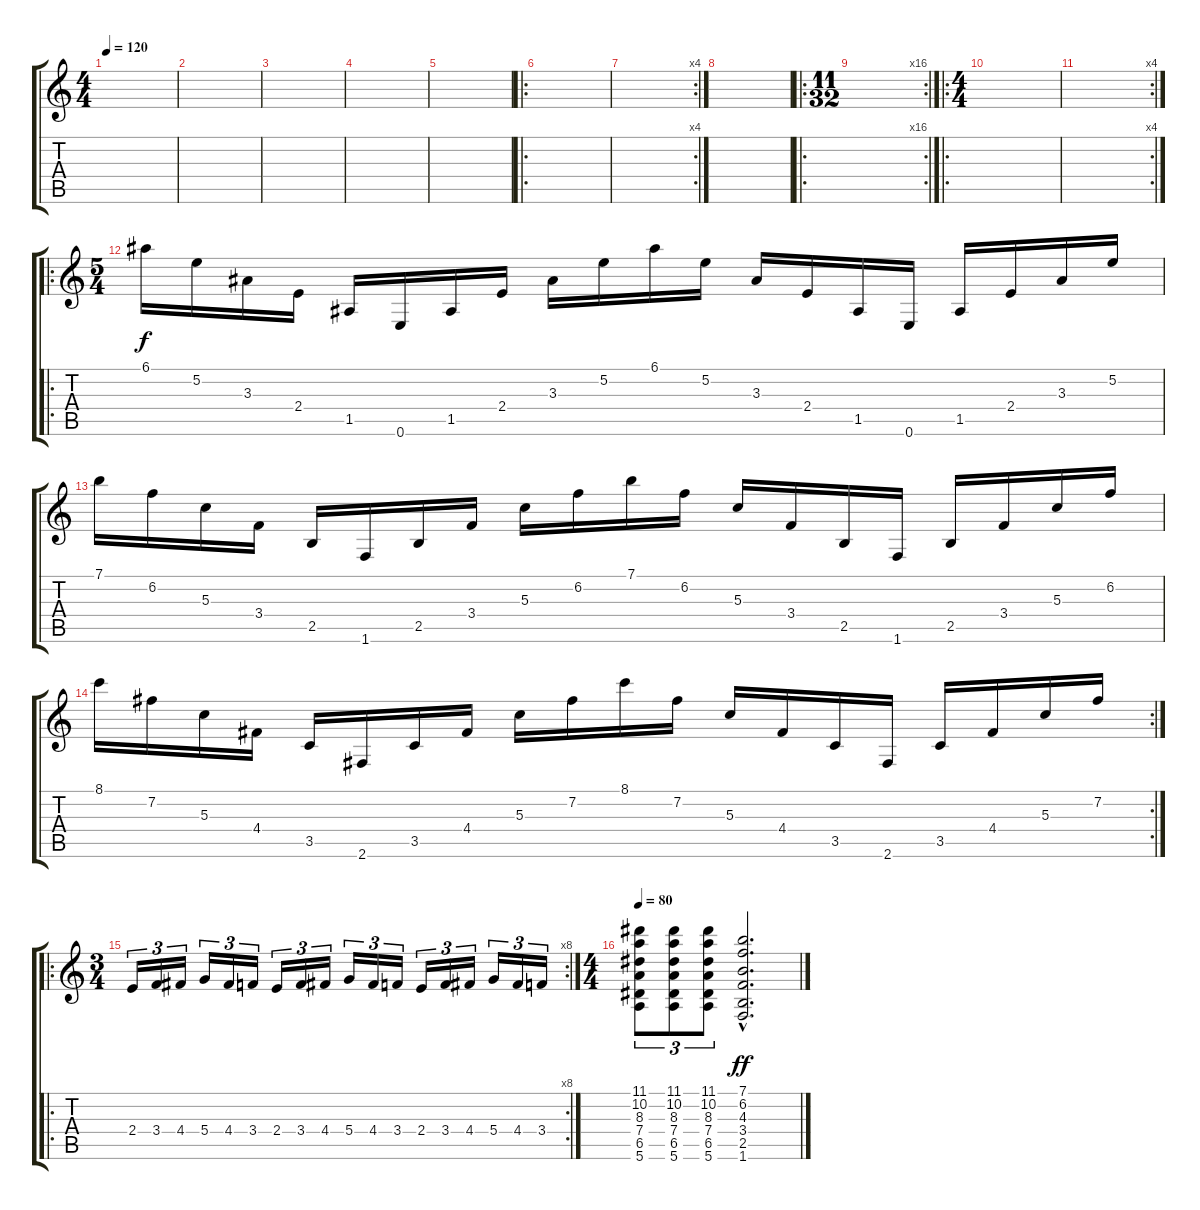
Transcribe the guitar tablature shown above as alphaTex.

\track "" {instrument acousticguitarsteel}
\staff {score tabs}
\tuning (E4 B3 G3 D3 A2 E2) {hide}
\ts (4 4)
\tempo 120
\clef g2
\ks c
|
|
|
|
|
\ro
|
\rc 4
|
|
\ro
\rc 16
\ts (11 32)
|
\ro
\ts (4 4)
|
\rc 4
|
\ro
\ts (5 4)
6.1.16 5.2.16 3.3.16 2.4.16 1.5.16 0.6.16 1.5.16 2.4.16 3.3.16 5.2.16 6.1.16 5.2.16 3.3.16 2.4.16 1.5.16 0.6.16 1.5.16 2.4.16 3.3.16 5.2.16 |
7.1.16 6.2.16 5.3.16 3.4.16 2.5.16 1.6.16 2.5.16 3.4.16 5.3.16 6.2.16 7.1.16 6.2.16 5.3.16 3.4.16 2.5.16 1.6.16 2.5.16 3.4.16 5.3.16 6.2.16 |
\rc 2
8.1.16 7.2.16 5.3.16 4.4.16 3.5.16 2.6.16 3.5.16 4.4.16 5.3.16 7.2.16 8.1.16 7.2.16 5.3.16 4.4.16 3.5.16 2.6.16 3.5.16 4.4.16 5.3.16 7.2.16 |
\ro
\rc 8
\ts (3 4)
2.4.16{tu (3 2) instrument distortionguitar} 3.4.16{tu (3 2)} 4.4.16{tu (3 2)} 5.4.16{tu (3 2)} 4.4.16{tu (3 2)} 3.4.16{tu (3 2)} 2.4.16{tu (3 2)} 3.4.16{tu (3 2)} 4.4.16{tu (3 2)} 5.4.16{tu (3 2)} 4.4.16{tu (3 2)} 3.4.16{tu (3 2)} 2.4.16{tu (3 2)} 3.4.16{tu (3 2)} 4.4.16{tu (3 2)} 5.4.16{tu (3 2)} 4.4.16{tu (3 2)} 3.4.16{tu (3 2)} |
\ts (4 4)
\tempo 80
(11.1 10.2 8.3 7.4 6.5 5.6).8{tu (3 2) balance 8 instrument acousticguitarsteel} (11.1 10.2 8.3 7.4 6.5 5.6).8{tu (3 2)} (11.1 10.2 8.3 7.4 6.5 5.6).8{tu (3 2)} (7.1{hac} 6.2{hac} 4.3{hac} 3.4{hac} 2.5{hac} 1.6{hac}).2{d dy ff}
